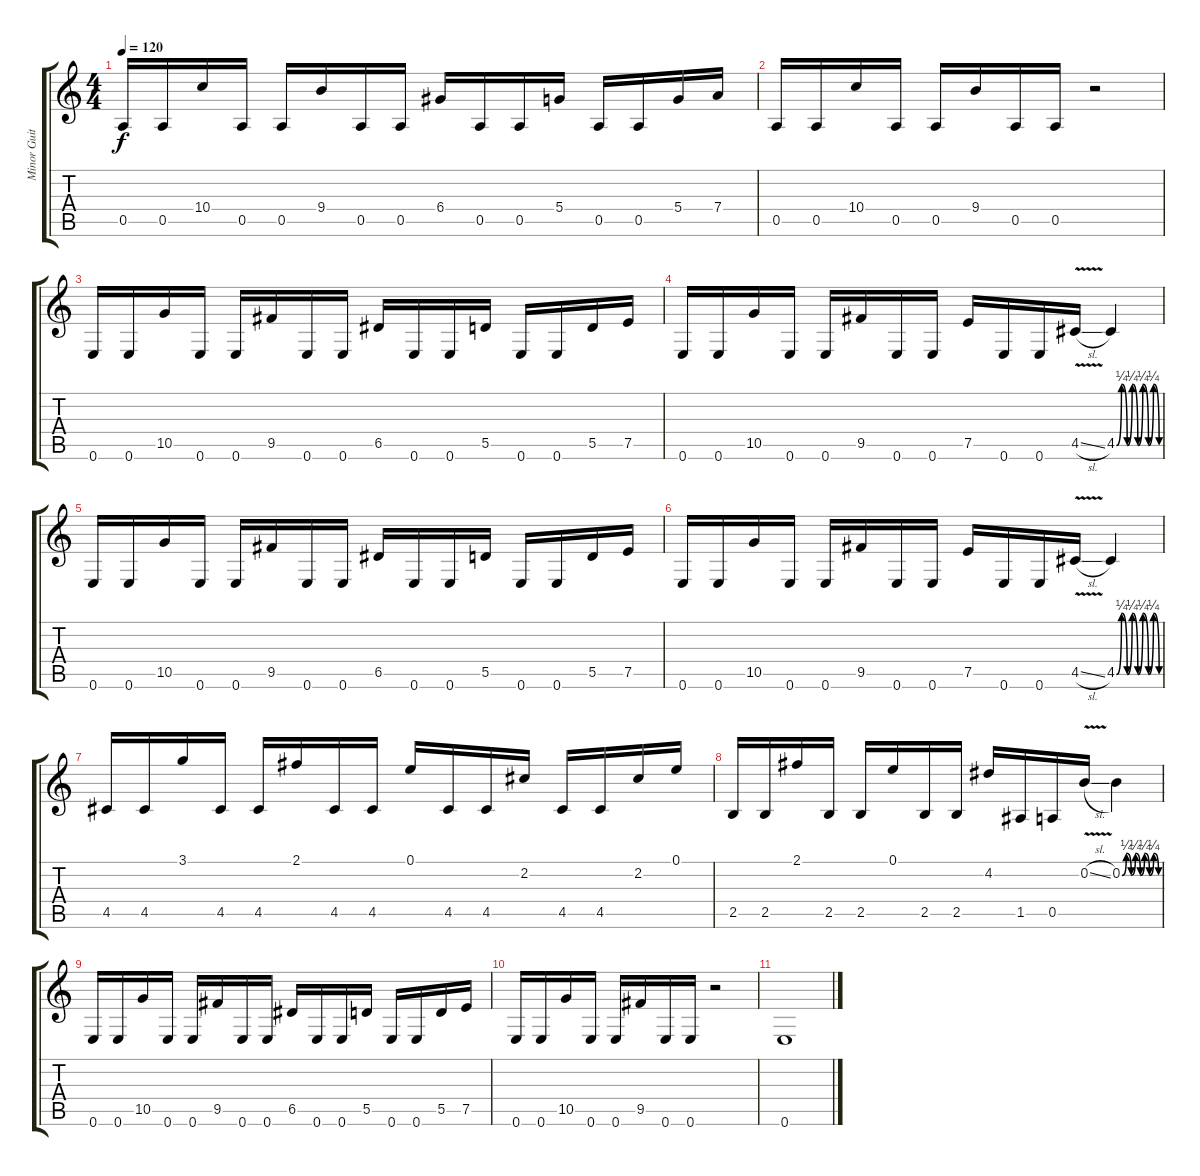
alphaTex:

\track ("Minor Guitar (Only Rhythm)" "Minor Guit") {instrument distortionguitar}
\staff {score tabs}
\tuning (E4 B3 G3 D3 A2 E2) {hide}
\ts (4 4)
\tempo 120
\clef g2
\ks c
0.5.16{dy f} 0.5.16 10.4.16 0.5.16 0.5.16 9.4.16 0.5.16 0.5.16 6.4.16 0.5.16 0.5.16 5.4.16 0.5.16 0.5.16 5.4.16 7.4.16 |
0.5.16 0.5.16 10.4.16 0.5.16 0.5.16 9.4.16 0.5.16 0.5.16 r.2 |
0.6.16 0.6.16 10.5.16 0.6.16 0.6.16 9.5.16 0.6.16 0.6.16 6.5.16 0.6.16 0.6.16 5.5.16 0.6.16 0.6.16 5.5.16 7.5.16 |
0.6.16 0.6.16 10.5.16 0.6.16 0.6.16 9.5.16 0.6.16 0.6.16 7.5.16 0.6.16 0.6.16 4.5{v sl}.16 4.5{be (custom 0 0 7 1 15 0 22 1 30 0 37 1 45 0 52 1 60 0)}.4 |
0.6.16 0.6.16 10.5.16 0.6.16 0.6.16 9.5.16 0.6.16 0.6.16 6.5.16 0.6.16 0.6.16 5.5.16 0.6.16 0.6.16 5.5.16 7.5.16 |
0.6.16 0.6.16 10.5.16 0.6.16 0.6.16 9.5.16 0.6.16 0.6.16 7.5.16 0.6.16 0.6.16 4.5{v sl}.16 4.5{be (custom 0 0 7 1 15 0 22 1 30 0 37 1 45 0 52 1 60 0)}.4 |
4.5.16 4.5.16 3.1.16 4.5.16 4.5.16 2.1.16 4.5.16 4.5.16 0.1.16 4.5.16 4.5.16 2.2.16 4.5.16 4.5.16 2.2.16 0.1.16 |
2.5.16 2.5.16 2.1.16 2.5.16 2.5.16 0.1.16 2.5.16 2.5.16 4.2.16 1.5.16 0.5.16 0.2{v sl}.16 0.2{be (custom 0 0 7 1 15 0 22 1 30 0 37 1 45 0 52 1 60 0)}.4 |
0.6.16 0.6.16 10.5.16 0.6.16 0.6.16 9.5.16 0.6.16 0.6.16 6.5.16 0.6.16 0.6.16 5.5.16 0.6.16 0.6.16 5.5.16 7.5.16 |
0.6.16 0.6.16 10.5.16 0.6.16 0.6.16 9.5.16 0.6.16 0.6.16 r.2 |
0.6.1
